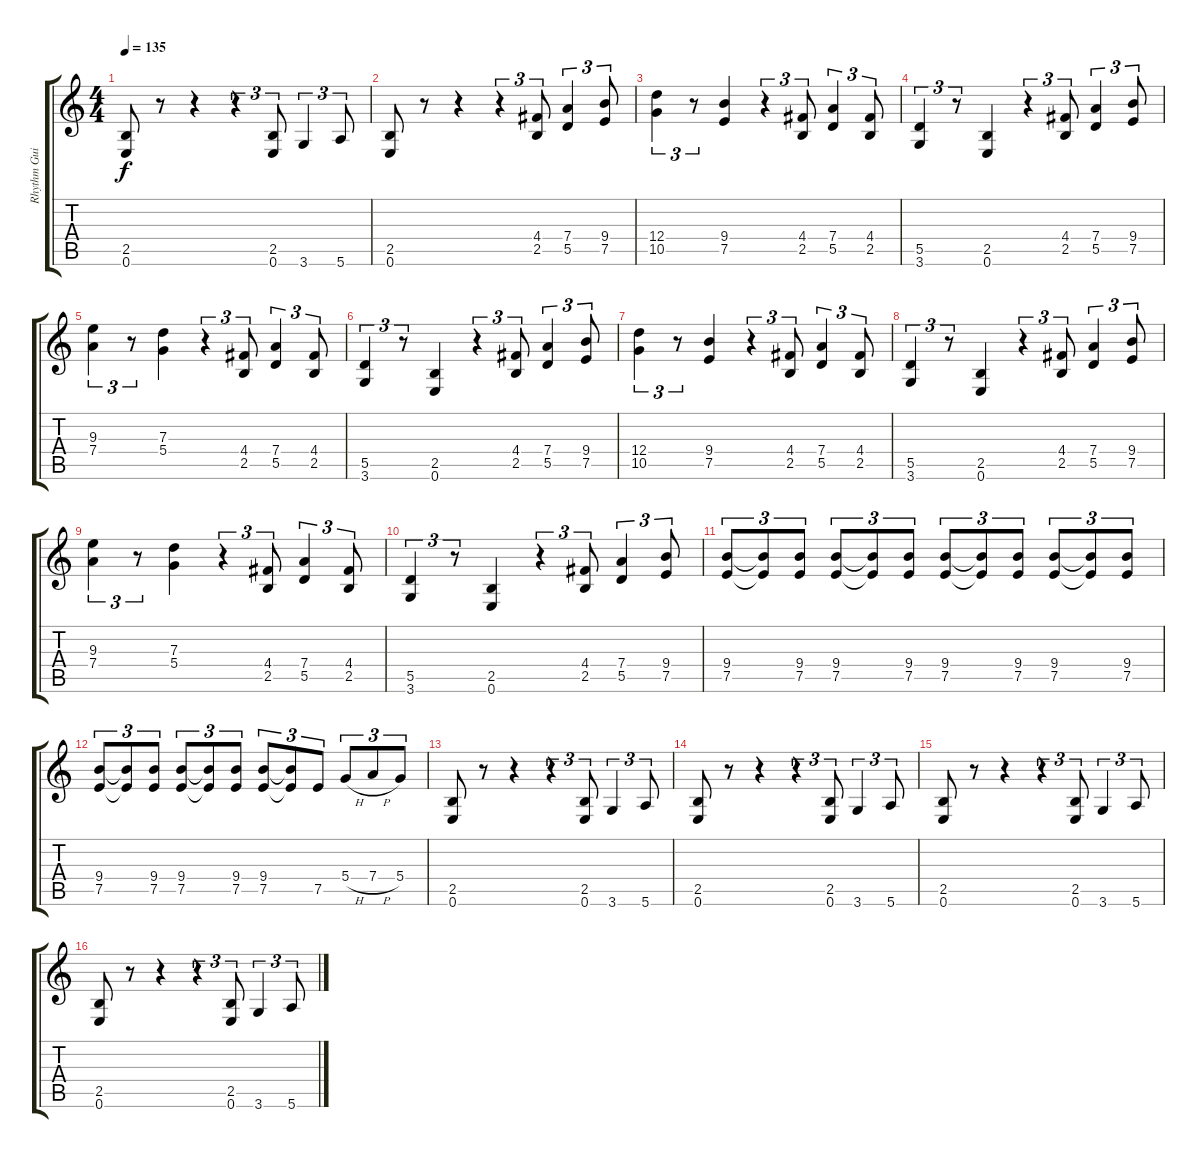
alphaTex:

\track ("Rhythm Guitar" "Rhythm Gui") {instrument overdrivenguitar}
\staff {score tabs}
\tuning (E4 B3 G3 D3 A2 E2) {hide}
\ts (4 4)
\tempo 135
\clef g2
\ks c
(2.5 0.6).8{dy f} r.8 r.4 r.4{tu (3 2)} (2.5 0.6).8{tu (3 2)} 3.6.4{tu (3 2)} 5.6.8{tu (3 2)} |
(2.5 0.6).8 r.8 r.4 r.4{tu (3 2)} (4.4 2.5).8{tu (3 2)} (7.4 5.5).4{tu (3 2)} (9.4 7.5).8{tu (3 2)} |
(12.4 10.5).4{tu (3 2)} r.8{tu (3 2)} (9.4 7.5).4 r.4{tu (3 2)} (4.4 2.5).8{tu (3 2)} (7.4 5.5).4{tu (3 2)} (4.4 2.5).8{tu (3 2)} |
(5.5 3.6).4{tu (3 2)} r.8{tu (3 2)} (2.5 0.6).4 r.4{tu (3 2)} (4.4 2.5).8{tu (3 2)} (7.4 5.5).4{tu (3 2)} (9.4 7.5).8{tu (3 2)} |
(9.3 7.4).4{tu (3 2)} r.8{tu (3 2)} (7.3 5.4).4 r.4{tu (3 2)} (4.4 2.5).8{tu (3 2)} (7.4 5.5).4{tu (3 2)} (4.4 2.5).8{tu (3 2)} |
(5.5 3.6).4{tu (3 2)} r.8{tu (3 2)} (2.5 0.6).4 r.4{tu (3 2)} (4.4 2.5).8{tu (3 2)} (7.4 5.5).4{tu (3 2)} (9.4 7.5).8{tu (3 2)} |
(12.4 10.5).4{tu (3 2)} r.8{tu (3 2)} (9.4 7.5).4 r.4{tu (3 2)} (4.4 2.5).8{tu (3 2)} (7.4 5.5).4{tu (3 2)} (4.4 2.5).8{tu (3 2)} |
(5.5 3.6).4{tu (3 2)} r.8{tu (3 2)} (2.5 0.6).4 r.4{tu (3 2)} (4.4 2.5).8{tu (3 2)} (7.4 5.5).4{tu (3 2)} (9.4 7.5).8{tu (3 2)} |
(9.3 7.4).4{tu (3 2)} r.8{tu (3 2)} (7.3 5.4).4 r.4{tu (3 2)} (4.4 2.5).8{tu (3 2)} (7.4 5.5).4{tu (3 2)} (4.4 2.5).8{tu (3 2)} |
(5.5 3.6).4{tu (3 2)} r.8{tu (3 2)} (2.5 0.6).4 r.4{tu (3 2)} (4.4 2.5).8{tu (3 2)} (7.4 5.5).4{tu (3 2)} (9.4 7.5).8{tu (3 2)} |
(9.4 7.5).8{tu (3 2)} (9.4{t} 7.5{t}).8{tu (3 2)} (9.4 7.5).8{tu (3 2)} (9.4 7.5).8{tu (3 2)} (9.4{t} 7.5{t}).8{tu (3 2)} (9.4 7.5).8{tu (3 2)} (9.4 7.5).8{tu (3 2)} (9.4{t} 7.5{t}).8{tu (3 2)} (9.4 7.5).8{tu (3 2)} (9.4 7.5).8{tu (3 2)} (9.4{t} 7.5{t}).8{tu (3 2)} (9.4 7.5).8{tu (3 2)} |
(9.4 7.5).8{tu (3 2)} (9.4{t} 7.5{t}).8{tu (3 2)} (9.4 7.5).8{tu (3 2)} (9.4 7.5).8{tu (3 2)} (9.4{t} 7.5{t}).8{tu (3 2)} (9.4 7.5).8{tu (3 2)} (9.4 7.5).8{tu (3 2)} (9.4{t} 7.5{t}).8{tu (3 2)} 7.5.8{tu (3 2)} 5.4{h}.8{tu (3 2)} 7.4{h}.8{tu (3 2)} 5.4.8{tu (3 2)} |
(2.5 0.6).8 r.8 r.4 r.4{tu (3 2)} (2.5 0.6).8{tu (3 2)} 3.6.4{tu (3 2)} 5.6.8{tu (3 2)} |
(2.5 0.6).8 r.8 r.4 r.4{tu (3 2)} (2.5 0.6).8{tu (3 2)} 3.6.4{tu (3 2)} 5.6.8{tu (3 2)} |
(2.5 0.6).8 r.8 r.4 r.4{tu (3 2)} (2.5 0.6).8{tu (3 2)} 3.6.4{tu (3 2)} 5.6.8{tu (3 2)} |
(2.5 0.6).8 r.8 r.4 r.4{tu (3 2)} (2.5 0.6).8{tu (3 2)} 3.6.4{tu (3 2)} 5.6.8{tu (3 2)}
